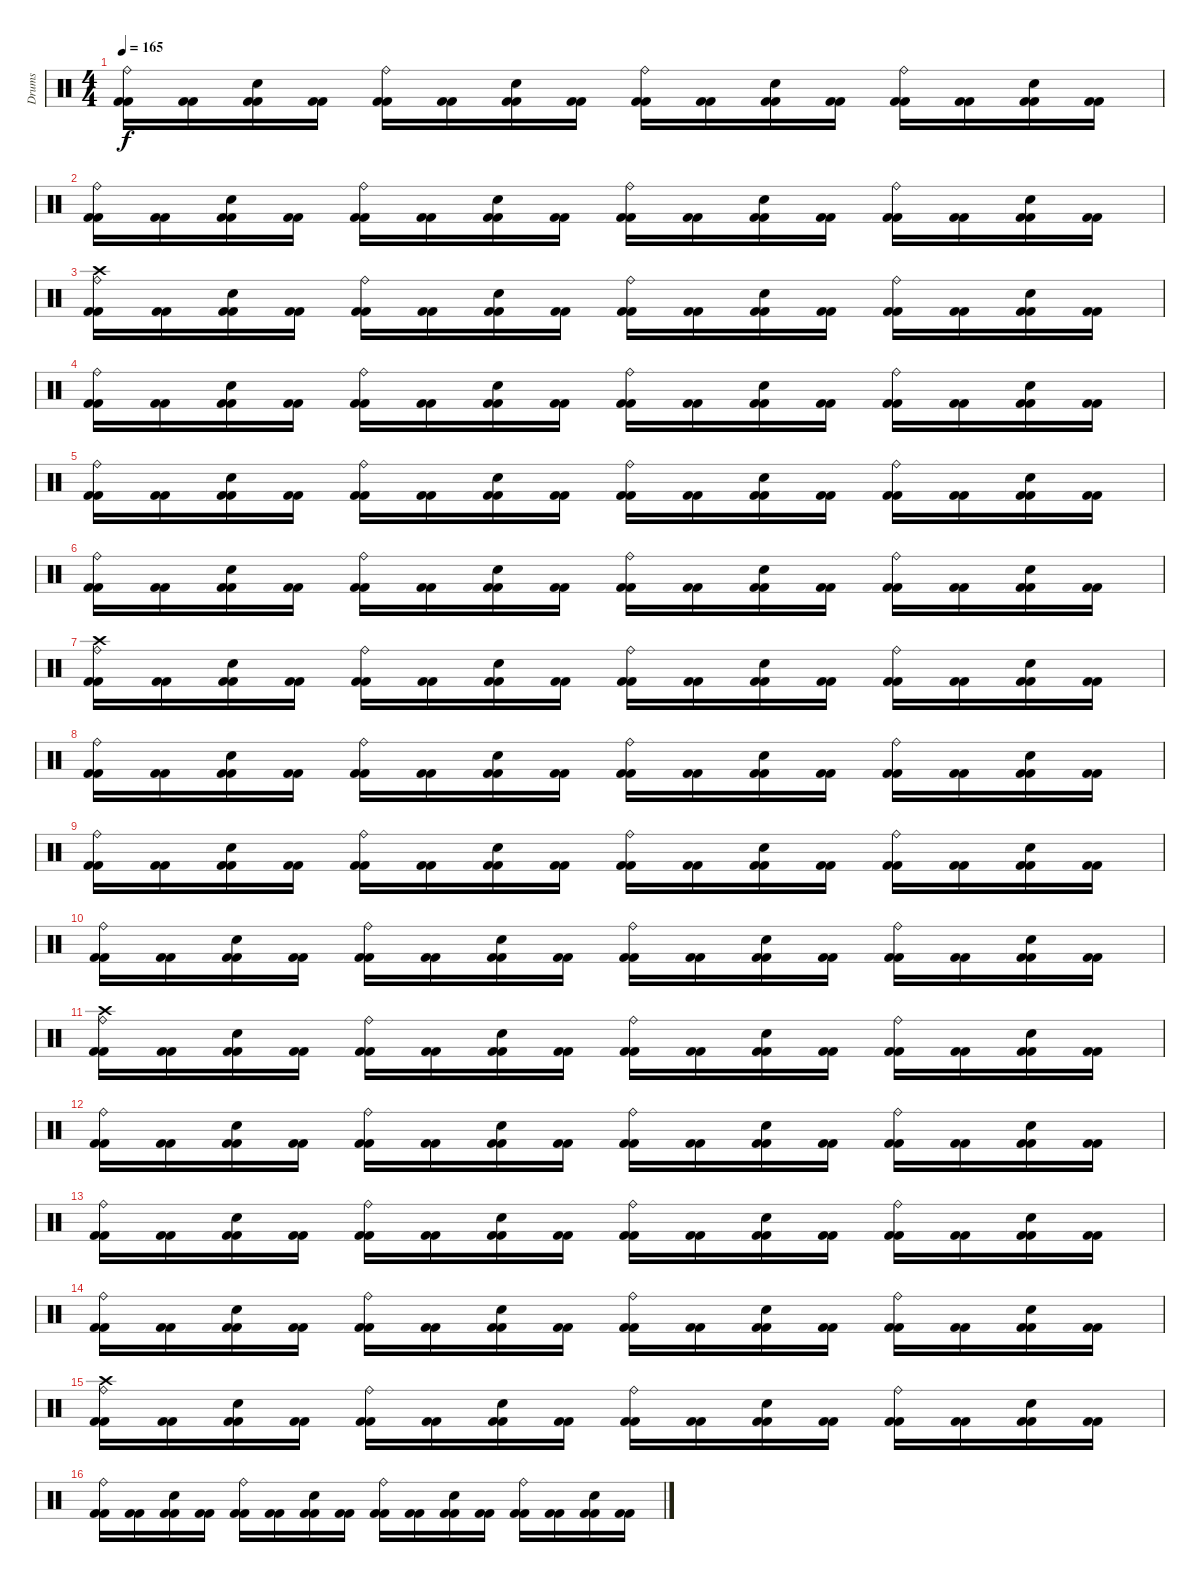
\track ("Drums" "Drums") {instrument percussion}
\staff {score}
\articulation defaults
\ts (4 4)
\tempo 165
\clef neutral
\ks c
("Kick (hit) 2" "Kick (hit) 2" "Ride (bell)").16{dy f} ("Kick (hit) 2" "Kick (hit) 2").16 ("Kick (hit) 2" "Kick (hit) 2" "Electric Snare (hit)").16 ("Kick (hit) 2" "Kick (hit) 2").16 ("Kick (hit) 2" "Kick (hit) 2" "Ride (bell)").16 ("Kick (hit) 2" "Kick (hit) 2").16 ("Kick (hit) 2" "Kick (hit) 2" "Electric Snare (hit)").16 ("Kick (hit) 2" "Kick (hit) 2").16 ("Kick (hit) 2" "Kick (hit) 2" "Ride (bell)").16 ("Kick (hit) 2" "Kick (hit) 2").16 ("Kick (hit) 2" "Kick (hit) 2" "Electric Snare (hit)").16 ("Kick (hit) 2" "Kick (hit) 2").16 ("Kick (hit) 2" "Kick (hit) 2" "Ride (bell)").16 ("Kick (hit) 2" "Kick (hit) 2").16 ("Kick (hit) 2" "Kick (hit) 2" "Electric Snare (hit)").16 ("Kick (hit) 2" "Kick (hit) 2").16 |
("Kick (hit) 2" "Kick (hit) 2" "Ride (bell)").16 ("Kick (hit) 2" "Kick (hit) 2").16 ("Kick (hit) 2" "Kick (hit) 2" "Electric Snare (hit)").16 ("Kick (hit) 2" "Kick (hit) 2").16 ("Kick (hit) 2" "Kick (hit) 2" "Ride (bell)").16 ("Kick (hit) 2" "Kick (hit) 2").16 ("Kick (hit) 2" "Kick (hit) 2" "Electric Snare (hit)").16 ("Kick (hit) 2" "Kick (hit) 2").16 ("Kick (hit) 2" "Kick (hit) 2" "Ride (bell)").16 ("Kick (hit) 2" "Kick (hit) 2").16 ("Kick (hit) 2" "Kick (hit) 2" "Electric Snare (hit)").16 ("Kick (hit) 2" "Kick (hit) 2").16 ("Kick (hit) 2" "Kick (hit) 2" "Ride (bell)").16 ("Kick (hit) 2" "Kick (hit) 2").16 ("Kick (hit) 2" "Kick (hit) 2" "Electric Snare (hit)").16 ("Kick (hit) 2" "Kick (hit) 2").16 |
("Kick (hit) 2" "Kick (hit) 2" "Ride (bell)" "Crash high (hit)").16 ("Kick (hit) 2" "Kick (hit) 2").16 ("Kick (hit) 2" "Kick (hit) 2" "Electric Snare (hit)").16 ("Kick (hit) 2" "Kick (hit) 2").16 ("Kick (hit) 2" "Kick (hit) 2" "Ride (bell)").16 ("Kick (hit) 2" "Kick (hit) 2").16 ("Kick (hit) 2" "Kick (hit) 2" "Electric Snare (hit)").16 ("Kick (hit) 2" "Kick (hit) 2").16 ("Kick (hit) 2" "Kick (hit) 2" "Ride (bell)").16 ("Kick (hit) 2" "Kick (hit) 2").16 ("Kick (hit) 2" "Kick (hit) 2" "Electric Snare (hit)").16 ("Kick (hit) 2" "Kick (hit) 2").16 ("Kick (hit) 2" "Kick (hit) 2" "Ride (bell)").16 ("Kick (hit) 2" "Kick (hit) 2").16 ("Kick (hit) 2" "Kick (hit) 2" "Electric Snare (hit)").16 ("Kick (hit) 2" "Kick (hit) 2").16 |
("Kick (hit) 2" "Kick (hit) 2" "Ride (bell)").16 ("Kick (hit) 2" "Kick (hit) 2").16 ("Kick (hit) 2" "Kick (hit) 2" "Electric Snare (hit)").16 ("Kick (hit) 2" "Kick (hit) 2").16 ("Kick (hit) 2" "Kick (hit) 2" "Ride (bell)").16 ("Kick (hit) 2" "Kick (hit) 2").16 ("Kick (hit) 2" "Kick (hit) 2" "Electric Snare (hit)").16 ("Kick (hit) 2" "Kick (hit) 2").16 ("Kick (hit) 2" "Kick (hit) 2" "Ride (bell)").16 ("Kick (hit) 2" "Kick (hit) 2").16 ("Kick (hit) 2" "Kick (hit) 2" "Electric Snare (hit)").16 ("Kick (hit) 2" "Kick (hit) 2").16 ("Kick (hit) 2" "Kick (hit) 2" "Ride (bell)").16 ("Kick (hit) 2" "Kick (hit) 2").16 ("Kick (hit) 2" "Kick (hit) 2" "Electric Snare (hit)").16 ("Kick (hit) 2" "Kick (hit) 2").16 |
("Kick (hit) 2" "Kick (hit) 2" "Ride (bell)").16 ("Kick (hit) 2" "Kick (hit) 2").16 ("Kick (hit) 2" "Kick (hit) 2" "Electric Snare (hit)").16 ("Kick (hit) 2" "Kick (hit) 2").16 ("Kick (hit) 2" "Kick (hit) 2" "Ride (bell)").16 ("Kick (hit) 2" "Kick (hit) 2").16 ("Kick (hit) 2" "Kick (hit) 2" "Electric Snare (hit)").16 ("Kick (hit) 2" "Kick (hit) 2").16 ("Kick (hit) 2" "Kick (hit) 2" "Ride (bell)").16 ("Kick (hit) 2" "Kick (hit) 2").16 ("Kick (hit) 2" "Kick (hit) 2" "Electric Snare (hit)").16 ("Kick (hit) 2" "Kick (hit) 2").16 ("Kick (hit) 2" "Kick (hit) 2" "Ride (bell)").16 ("Kick (hit) 2" "Kick (hit) 2").16 ("Kick (hit) 2" "Kick (hit) 2" "Electric Snare (hit)").16 ("Kick (hit) 2" "Kick (hit) 2").16 |
("Kick (hit) 2" "Kick (hit) 2" "Ride (bell)").16 ("Kick (hit) 2" "Kick (hit) 2").16 ("Kick (hit) 2" "Kick (hit) 2" "Electric Snare (hit)").16 ("Kick (hit) 2" "Kick (hit) 2").16 ("Kick (hit) 2" "Kick (hit) 2" "Ride (bell)").16 ("Kick (hit) 2" "Kick (hit) 2").16 ("Kick (hit) 2" "Kick (hit) 2" "Electric Snare (hit)").16 ("Kick (hit) 2" "Kick (hit) 2").16 ("Kick (hit) 2" "Kick (hit) 2" "Ride (bell)").16 ("Kick (hit) 2" "Kick (hit) 2").16 ("Kick (hit) 2" "Kick (hit) 2" "Electric Snare (hit)").16 ("Kick (hit) 2" "Kick (hit) 2").16 ("Kick (hit) 2" "Kick (hit) 2" "Ride (bell)").16 ("Kick (hit) 2" "Kick (hit) 2").16 ("Kick (hit) 2" "Kick (hit) 2" "Electric Snare (hit)").16 ("Kick (hit) 2" "Kick (hit) 2").16 |
("Kick (hit) 2" "Kick (hit) 2" "Ride (bell)" "Crash high (hit)").16 ("Kick (hit) 2" "Kick (hit) 2").16 ("Kick (hit) 2" "Kick (hit) 2" "Electric Snare (hit)").16 ("Kick (hit) 2" "Kick (hit) 2").16 ("Kick (hit) 2" "Kick (hit) 2" "Ride (bell)").16 ("Kick (hit) 2" "Kick (hit) 2").16 ("Kick (hit) 2" "Kick (hit) 2" "Electric Snare (hit)").16 ("Kick (hit) 2" "Kick (hit) 2").16 ("Kick (hit) 2" "Kick (hit) 2" "Ride (bell)").16 ("Kick (hit) 2" "Kick (hit) 2").16 ("Kick (hit) 2" "Kick (hit) 2" "Electric Snare (hit)").16 ("Kick (hit) 2" "Kick (hit) 2").16 ("Kick (hit) 2" "Kick (hit) 2" "Ride (bell)").16 ("Kick (hit) 2" "Kick (hit) 2").16 ("Kick (hit) 2" "Kick (hit) 2" "Electric Snare (hit)").16 ("Kick (hit) 2" "Kick (hit) 2").16 |
("Kick (hit) 2" "Kick (hit) 2" "Ride (bell)").16 ("Kick (hit) 2" "Kick (hit) 2").16 ("Kick (hit) 2" "Kick (hit) 2" "Electric Snare (hit)").16 ("Kick (hit) 2" "Kick (hit) 2").16 ("Kick (hit) 2" "Kick (hit) 2" "Ride (bell)").16 ("Kick (hit) 2" "Kick (hit) 2").16 ("Kick (hit) 2" "Kick (hit) 2" "Electric Snare (hit)").16 ("Kick (hit) 2" "Kick (hit) 2").16 ("Kick (hit) 2" "Kick (hit) 2" "Ride (bell)").16 ("Kick (hit) 2" "Kick (hit) 2").16 ("Kick (hit) 2" "Kick (hit) 2" "Electric Snare (hit)").16 ("Kick (hit) 2" "Kick (hit) 2").16 ("Kick (hit) 2" "Kick (hit) 2" "Ride (bell)").16 ("Kick (hit) 2" "Kick (hit) 2").16 ("Kick (hit) 2" "Kick (hit) 2" "Electric Snare (hit)").16 ("Kick (hit) 2" "Kick (hit) 2").16 |
("Kick (hit) 2" "Kick (hit) 2" "Ride (bell)").16 ("Kick (hit) 2" "Kick (hit) 2").16 ("Kick (hit) 2" "Kick (hit) 2" "Electric Snare (hit)").16 ("Kick (hit) 2" "Kick (hit) 2").16 ("Kick (hit) 2" "Kick (hit) 2" "Ride (bell)").16 ("Kick (hit) 2" "Kick (hit) 2").16 ("Kick (hit) 2" "Kick (hit) 2" "Electric Snare (hit)").16 ("Kick (hit) 2" "Kick (hit) 2").16 ("Kick (hit) 2" "Kick (hit) 2" "Ride (bell)").16 ("Kick (hit) 2" "Kick (hit) 2").16 ("Kick (hit) 2" "Kick (hit) 2" "Electric Snare (hit)").16 ("Kick (hit) 2" "Kick (hit) 2").16 ("Kick (hit) 2" "Kick (hit) 2" "Ride (bell)").16 ("Kick (hit) 2" "Kick (hit) 2").16 ("Kick (hit) 2" "Kick (hit) 2" "Electric Snare (hit)").16 ("Kick (hit) 2" "Kick (hit) 2").16 |
("Kick (hit) 2" "Kick (hit) 2" "Ride (bell)").16 ("Kick (hit) 2" "Kick (hit) 2").16 ("Kick (hit) 2" "Kick (hit) 2" "Electric Snare (hit)").16 ("Kick (hit) 2" "Kick (hit) 2").16 ("Kick (hit) 2" "Kick (hit) 2" "Ride (bell)").16 ("Kick (hit) 2" "Kick (hit) 2").16 ("Kick (hit) 2" "Kick (hit) 2" "Electric Snare (hit)").16 ("Kick (hit) 2" "Kick (hit) 2").16 ("Kick (hit) 2" "Kick (hit) 2" "Ride (bell)").16 ("Kick (hit) 2" "Kick (hit) 2").16 ("Kick (hit) 2" "Kick (hit) 2" "Electric Snare (hit)").16 ("Kick (hit) 2" "Kick (hit) 2").16 ("Kick (hit) 2" "Kick (hit) 2" "Ride (bell)").16 ("Kick (hit) 2" "Kick (hit) 2").16 ("Kick (hit) 2" "Kick (hit) 2" "Electric Snare (hit)").16 ("Kick (hit) 2" "Kick (hit) 2").16 |
("Kick (hit) 2" "Kick (hit) 2" "Ride (bell)" "Crash high (hit)").16 ("Kick (hit) 2" "Kick (hit) 2").16 ("Kick (hit) 2" "Kick (hit) 2" "Electric Snare (hit)").16 ("Kick (hit) 2" "Kick (hit) 2").16 ("Kick (hit) 2" "Kick (hit) 2" "Ride (bell)").16 ("Kick (hit) 2" "Kick (hit) 2").16 ("Kick (hit) 2" "Kick (hit) 2" "Electric Snare (hit)").16 ("Kick (hit) 2" "Kick (hit) 2").16 ("Kick (hit) 2" "Kick (hit) 2" "Ride (bell)").16 ("Kick (hit) 2" "Kick (hit) 2").16 ("Kick (hit) 2" "Kick (hit) 2" "Electric Snare (hit)").16 ("Kick (hit) 2" "Kick (hit) 2").16 ("Kick (hit) 2" "Kick (hit) 2" "Ride (bell)").16 ("Kick (hit) 2" "Kick (hit) 2").16 ("Kick (hit) 2" "Kick (hit) 2" "Electric Snare (hit)").16 ("Kick (hit) 2" "Kick (hit) 2").16 |
("Kick (hit) 2" "Kick (hit) 2" "Ride (bell)").16 ("Kick (hit) 2" "Kick (hit) 2").16 ("Kick (hit) 2" "Kick (hit) 2" "Electric Snare (hit)").16 ("Kick (hit) 2" "Kick (hit) 2").16 ("Kick (hit) 2" "Kick (hit) 2" "Ride (bell)").16 ("Kick (hit) 2" "Kick (hit) 2").16 ("Kick (hit) 2" "Kick (hit) 2" "Electric Snare (hit)").16 ("Kick (hit) 2" "Kick (hit) 2").16 ("Kick (hit) 2" "Kick (hit) 2" "Ride (bell)").16 ("Kick (hit) 2" "Kick (hit) 2").16 ("Kick (hit) 2" "Kick (hit) 2" "Electric Snare (hit)").16 ("Kick (hit) 2" "Kick (hit) 2").16 ("Kick (hit) 2" "Kick (hit) 2" "Ride (bell)").16 ("Kick (hit) 2" "Kick (hit) 2").16 ("Kick (hit) 2" "Kick (hit) 2" "Electric Snare (hit)").16 ("Kick (hit) 2" "Kick (hit) 2").16 |
("Kick (hit) 2" "Kick (hit) 2" "Ride (bell)").16 ("Kick (hit) 2" "Kick (hit) 2").16 ("Kick (hit) 2" "Kick (hit) 2" "Electric Snare (hit)").16 ("Kick (hit) 2" "Kick (hit) 2").16 ("Kick (hit) 2" "Kick (hit) 2" "Ride (bell)").16 ("Kick (hit) 2" "Kick (hit) 2").16 ("Kick (hit) 2" "Kick (hit) 2" "Electric Snare (hit)").16 ("Kick (hit) 2" "Kick (hit) 2").16 ("Kick (hit) 2" "Kick (hit) 2" "Ride (bell)").16 ("Kick (hit) 2" "Kick (hit) 2").16 ("Kick (hit) 2" "Kick (hit) 2" "Electric Snare (hit)").16 ("Kick (hit) 2" "Kick (hit) 2").16 ("Kick (hit) 2" "Kick (hit) 2" "Ride (bell)").16 ("Kick (hit) 2" "Kick (hit) 2").16 ("Kick (hit) 2" "Kick (hit) 2" "Electric Snare (hit)").16 ("Kick (hit) 2" "Kick (hit) 2").16 |
("Kick (hit) 2" "Kick (hit) 2" "Ride (bell)").16 ("Kick (hit) 2" "Kick (hit) 2").16 ("Kick (hit) 2" "Kick (hit) 2" "Electric Snare (hit)").16 ("Kick (hit) 2" "Kick (hit) 2").16 ("Kick (hit) 2" "Kick (hit) 2" "Ride (bell)").16 ("Kick (hit) 2" "Kick (hit) 2").16 ("Kick (hit) 2" "Kick (hit) 2" "Electric Snare (hit)").16 ("Kick (hit) 2" "Kick (hit) 2").16 ("Kick (hit) 2" "Kick (hit) 2" "Ride (bell)").16 ("Kick (hit) 2" "Kick (hit) 2").16 ("Kick (hit) 2" "Kick (hit) 2" "Electric Snare (hit)").16 ("Kick (hit) 2" "Kick (hit) 2").16 ("Kick (hit) 2" "Kick (hit) 2" "Ride (bell)").16 ("Kick (hit) 2" "Kick (hit) 2").16 ("Kick (hit) 2" "Kick (hit) 2" "Electric Snare (hit)").16 ("Kick (hit) 2" "Kick (hit) 2").16 |
("Kick (hit) 2" "Kick (hit) 2" "Ride (bell)" "Crash high (hit)").16 ("Kick (hit) 2" "Kick (hit) 2").16 ("Kick (hit) 2" "Kick (hit) 2" "Electric Snare (hit)").16 ("Kick (hit) 2" "Kick (hit) 2").16 ("Kick (hit) 2" "Kick (hit) 2" "Ride (bell)").16 ("Kick (hit) 2" "Kick (hit) 2").16 ("Kick (hit) 2" "Kick (hit) 2" "Electric Snare (hit)").16 ("Kick (hit) 2" "Kick (hit) 2").16 ("Kick (hit) 2" "Kick (hit) 2" "Ride (bell)").16 ("Kick (hit) 2" "Kick (hit) 2").16 ("Kick (hit) 2" "Kick (hit) 2" "Electric Snare (hit)").16 ("Kick (hit) 2" "Kick (hit) 2").16 ("Kick (hit) 2" "Kick (hit) 2" "Ride (bell)").16 ("Kick (hit) 2" "Kick (hit) 2").16 ("Kick (hit) 2" "Kick (hit) 2" "Electric Snare (hit)").16 ("Kick (hit) 2" "Kick (hit) 2").16 |
("Kick (hit) 2" "Kick (hit) 2" "Ride (bell)").16 ("Kick (hit) 2" "Kick (hit) 2").16 ("Kick (hit) 2" "Kick (hit) 2" "Electric Snare (hit)").16 ("Kick (hit) 2" "Kick (hit) 2").16 ("Kick (hit) 2" "Kick (hit) 2" "Ride (bell)").16 ("Kick (hit) 2" "Kick (hit) 2").16 ("Kick (hit) 2" "Kick (hit) 2" "Electric Snare (hit)").16 ("Kick (hit) 2" "Kick (hit) 2").16 ("Kick (hit) 2" "Kick (hit) 2" "Ride (bell)").16 ("Kick (hit) 2" "Kick (hit) 2").16 ("Kick (hit) 2" "Kick (hit) 2" "Electric Snare (hit)").16 ("Kick (hit) 2" "Kick (hit) 2").16 ("Kick (hit) 2" "Kick (hit) 2" "Ride (bell)").16 ("Kick (hit) 2" "Kick (hit) 2").16 ("Kick (hit) 2" "Kick (hit) 2" "Electric Snare (hit)").16 ("Kick (hit) 2" "Kick (hit) 2").16
